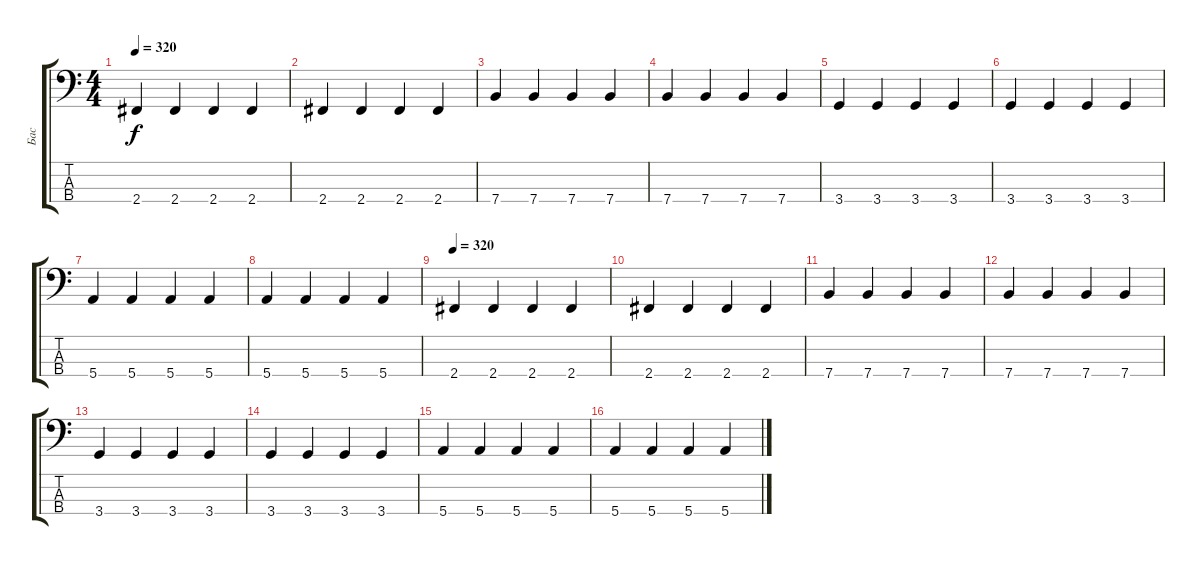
\track ("Бас" "Бас") {instrument electricbassfinger}
\staff {score tabs}
\tuning (G2 D2 A1 E1) {hide}
\ts (4 4)
\tempo 320
\clef f4
\ks c
2.4.4{dy f} 2.4.4 2.4.4 2.4.4 |
2.4.4 2.4.4 2.4.4 2.4.4 |
7.4.4 7.4.4 7.4.4 7.4.4 |
7.4.4 7.4.4 7.4.4 7.4.4 |
3.4.4 3.4.4 3.4.4 3.4.4 |
3.4.4 3.4.4 3.4.4 3.4.4 |
5.4.4 5.4.4 5.4.4 5.4.4 |
5.4.4 5.4.4 5.4.4 5.4.4 |
\tempo 320
2.4.4 2.4.4 2.4.4 2.4.4 |
2.4.4 2.4.4 2.4.4 2.4.4 |
7.4.4 7.4.4 7.4.4 7.4.4 |
7.4.4 7.4.4 7.4.4 7.4.4 |
3.4.4 3.4.4 3.4.4 3.4.4 |
3.4.4 3.4.4 3.4.4 3.4.4 |
5.4.4 5.4.4 5.4.4 5.4.4 |
5.4.4 5.4.4 5.4.4 5.4.4
